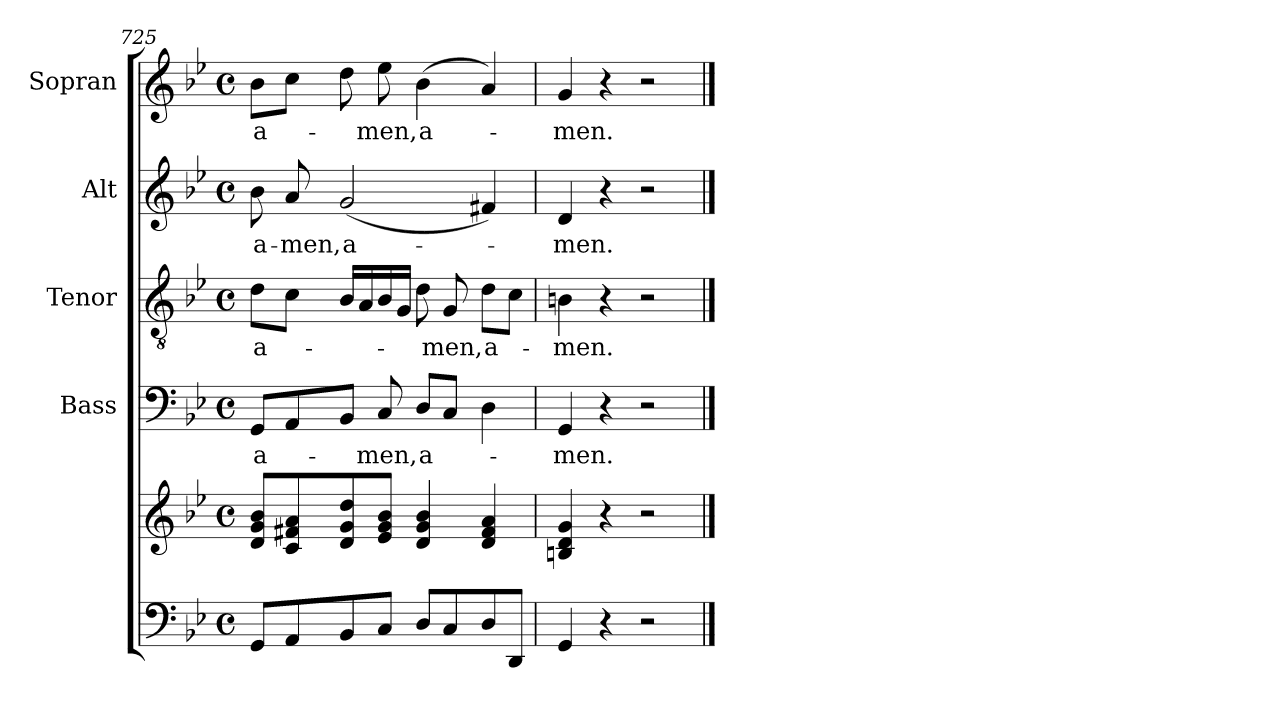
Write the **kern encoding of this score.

**kern	**kern	**kern	**text	**kern	**text	**kern	**text	**kern	**text
*part5	*part5	*part4	*part4	*part3	*part3	*part2	*part2	*part1	*part1
*staff6	*staff5	*staff4	*staff4	*staff3	*staff3	*staff2	*staff2	*staff1	*staff1
*	*	*I"Bass	*	*I"Tenor	*	*I"Alt	*	*I"Sopran	*
*	*	*I'B.	*	*I'T.	*	*I'A.	*	*I'S.	*
*clefF4	*clefG2	*clefF4	*	*clefGv2	*	*clefG2	*	*clefG2	*
*k[b-e-]	*k[b-e-]	*k[b-e-]	*	*k[b-e-]	*	*k[b-e-]	*	*k[b-e-]	*
*B-:	*B-:	*B-:	*	*B-:	*	*B-:	*	*B-:	*
*M4/4	*M4/4	*M4/4	*	*M4/4	*	*M4/4	*	*M4/4	*
*met(c)	*met(c)	*met(c)	*	*met(c)	*	*met(c)	*	*met(c)	*
=725	=725	=725	=725	=725	=725	=725	=725	=725	=725
!	!	!	!LO:LY:b	!	!LO:LY:b	!	!LO:LY:b	!	!LO:LY:b
8GG/L	8d/ 8g/ 8b-/L	8GG/L	a-	8d\L	a-	8b-\	a-	8b-\L	a-
!	!	!	!	!	!	!	!LO:LY:b	!	!
8AA/	8c/ 8f#X/ 8a/	8AA/	.	8c\J	.	8a/	-men,	8cc\J	.
!	!	!	!	!	!	!	!LO:LY:b	!	!
8BB-/	8d/ 8g/ 8dd/	8BB-/J	.	16B-/LL	.	(<2g/	a-	8dd\	.
.	.	.	.	16A/	.	.	.	.	.
!	!	!	!LO:LY:b	!	!	!	!	!	!LO:LY:b
8C/J	8e-/ 8g/ 8b-/J	8C/	-men,	16B-/	.	.	.	8ee-\	-men,
.	.	.	.	16G/JJ	.	.	.	.	.
!	!	!	!LO:LY:b	!	!	!	!	!	!LO:LY:b
8D/L	4d/ 4g/ 4b-/	8D/L	a-	8d\	.	.	.	(>4b-\	a-
!	!	!	!	!	!LO:LY:b	!	!	!	!
8C/	.	8C/J	.	8G/	-men,	.	.	.	.
!	!	!	!	!	!LO:LY:b	!	!	!	!
8D/	4d/ 4f#/ 4a/	4D\	.	8d\L	a-	4f#X/)	.	4a/)	.
8DD/J	.	.	.	8c\J	.	.	.	.	.
=726	=726	=726	=726	=726	=726	=726	=726	=726	=726
!	!	!	!LO:LY:b	!	!LO:LY:b	!	!LO:LY:b	!	!LO:LY:b
4GG/	4Bn/ 4d/ 4g/	4GG/	-men.	4Bn\	-men.	4d/	-men.	4g/	-men.
4r	4r	4r	.	4r	.	4r	.	4r	.
2r	2r	2r	.	2r	.	2r	.	2r	.
==	==	==	==	==	==	==	==	==	==
*-	*-	*-	*-	*-	*-	*-	*-	*-	*-
